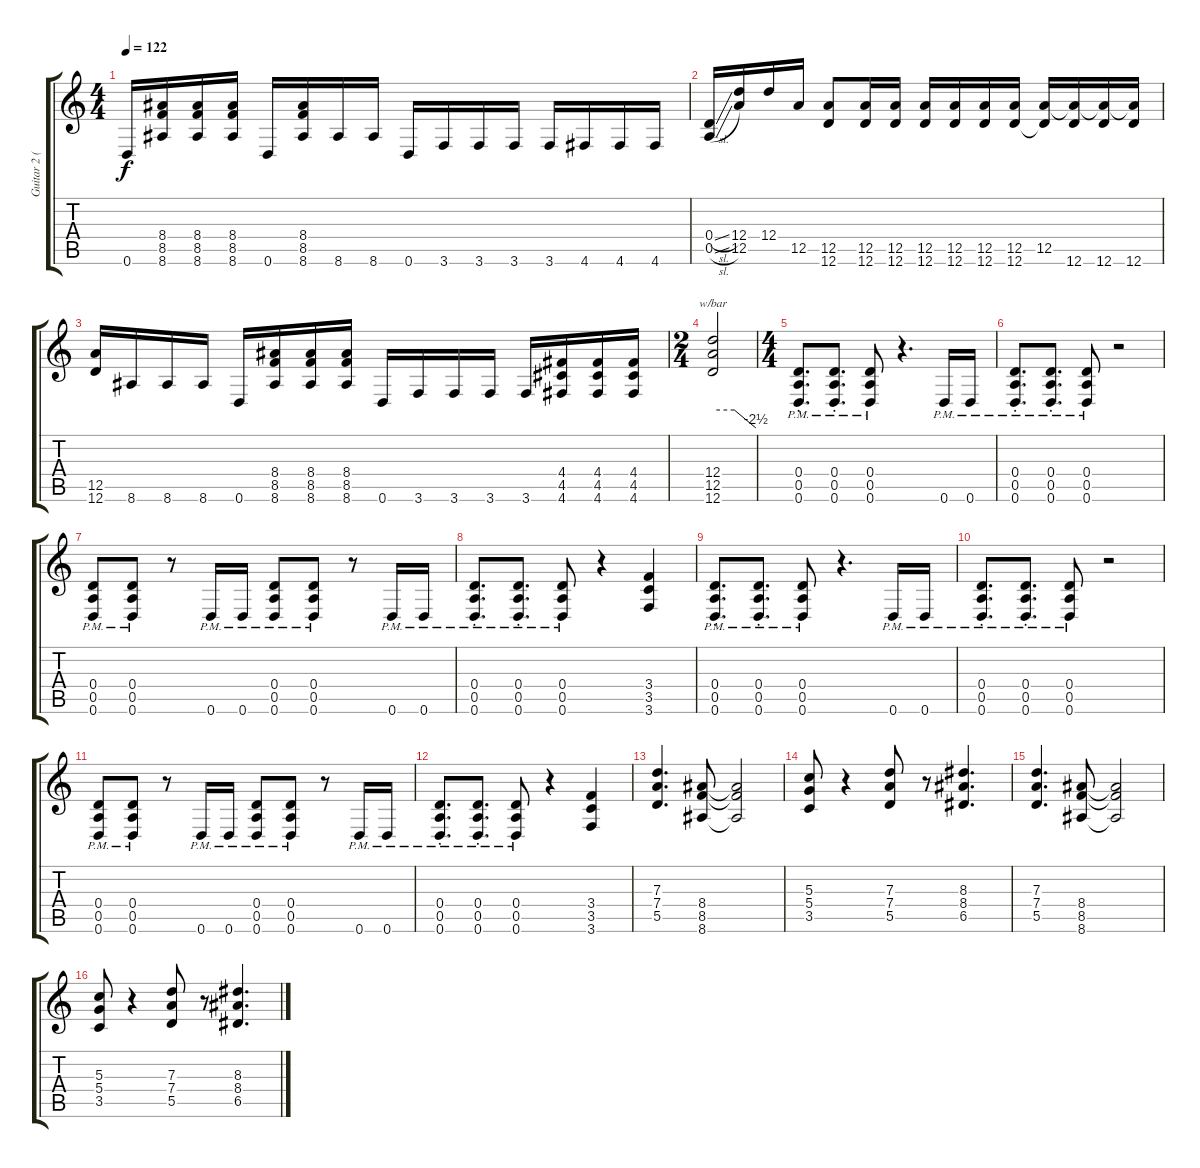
\track ("Guitar 2 (Right)" "Guitar 2 (") {instrument overdrivenguitar}
\staff {score tabs}
\tuning (E4 B3 G3 D3 A2 D2) {hide}
\ts (4 4)
\tempo 122
\clef g2
\ks c
0.6.16{dy f} (8.4 8.5 8.6).16 (8.4 8.5 8.6).16 (8.4 8.5 8.6).16 0.6.16 (8.4 8.5 8.6).16 8.6.16 8.6.16 0.6.16 3.6.16 3.6.16 3.6.16 3.6.16 4.6.16 4.6.16 4.6.16 |
(0.4{sl} 0.5{sl}).16 (12.4 12.5).16 12.4.16 12.5.16 (12.5 12.6).8 (12.5 12.6).16 (12.5 12.6).16 (12.5 12.6).16 (12.5 12.6).16 (12.5 12.6).16 (12.5 12.6).16 (12.5 12.6{t}).16 (12.5{t} 12.6).16 (12.5{t} 12.6).16 (12.5{t} 12.6).16 |
(12.5 12.6).16 8.6.16 8.6.16 8.6.16 0.6.16 (8.4 8.5 8.6).16 (8.4 8.5 8.6).16 (8.4 8.5 8.6).16 0.6.16 3.6.16 3.6.16 3.6.16 3.6.16 (4.4 4.5 4.6).16 (4.4 4.5 4.6).16 (4.4 4.5 4.6).16 |
\ts (2 4)
(12.4 12.5 12.6).2{tbe (custom default 0 0 30 0 60 -10)} |
\ts (4 4)
(0.4{pm st} 0.5{pm st} 0.6{pm st}).8{d} (0.4{pm st} 0.5{pm st} 0.6{pm st}).8{d} (0.4{pm} 0.5{pm} 0.6{pm}).8 r.4{d} 0.6{pm}.16 0.6{pm}.16 |
(0.4{pm st} 0.5{pm st} 0.6{pm st}).8{d} (0.4{pm st} 0.5{pm st} 0.6{pm st}).8{d} (0.4{pm} 0.5{pm} 0.6{pm}).8 r.2 |
(0.4{pm} 0.5{pm} 0.6{pm}).8 (0.4{pm} 0.5{pm} 0.6{pm}).8 r.8 0.6{pm}.16 0.6{pm}.16 (0.4{pm} 0.5{pm} 0.6{pm}).8 (0.4{pm} 0.5{pm} 0.6{pm}).8 r.8 0.6{pm}.16 0.6{pm}.16 |
(0.4{pm st} 0.5{pm st} 0.6{pm st}).8{d} (0.4{pm st} 0.5{pm st} 0.6{pm st}).8{d} (0.4{pm} 0.5{pm} 0.6{pm}).8 r.4 (3.4 3.5 3.6).4 |
(0.4{pm st} 0.5{pm st} 0.6{pm st}).8{d} (0.4{pm st} 0.5{pm st} 0.6{pm st}).8{d} (0.4{pm} 0.5{pm} 0.6{pm}).8 r.4{d} 0.6{pm}.16 0.6{pm}.16 |
(0.4{pm st} 0.5{pm st} 0.6{pm st}).8{d} (0.4{pm st} 0.5{pm st} 0.6{pm st}).8{d} (0.4{pm} 0.5{pm} 0.6{pm}).8 r.2 |
(0.4{pm} 0.5{pm} 0.6{pm}).8 (0.4{pm} 0.5{pm} 0.6{pm}).8 r.8 0.6{pm}.16 0.6{pm}.16 (0.4{pm} 0.5{pm} 0.6{pm}).8 (0.4{pm} 0.5{pm} 0.6{pm}).8 r.8 0.6{pm}.16 0.6{pm}.16 |
(0.4{pm st} 0.5{pm st} 0.6{pm st}).8{d} (0.4{pm st} 0.5{pm st} 0.6{pm st}).8{d} (0.4{pm} 0.5{pm} 0.6{pm}).8 r.4 (3.4 3.5 3.6).4 |
(7.3 7.4 5.5).4{d} (8.4 8.5 8.6).8 (8.4{t} 8.5{t} 8.6{t}).2 |
(5.3 5.4 3.5).8 r.4 (7.3 7.4 5.5).8 r.8 (8.3 8.4 6.5).4{d} |
(7.3 7.4 5.5).4{d} (8.4 8.5 8.6).8 (8.4{t} 8.5{t} 8.6{t}).2 |
(5.3 5.4 3.5).8 r.4 (7.3 7.4 5.5).8 r.8 (8.3 8.4 6.5).4{d}
